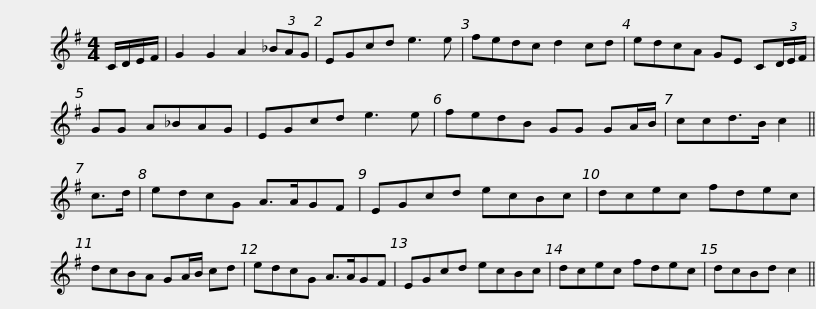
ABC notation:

X:1
L:1/8
M:4/4
I:linebreak $
K:G
V:1 treble
V:1
 C/D/E/F/ | G2 G2 A2 (3_BAG | EGcd e3 e | fedc d2 cd | edcA GE C(3D/E/F/ | %5
 GG A_BAG |$ EGcd e3 e | fedB GG GA/B/ | ccd>B c2 || c>d | %10
 edcG A>AGF | EGcd ecBc |$ dcec fdec | dcBA GA/B/ cd | edcG A>AGF | %15
 EGcd ecBc | dcec fdec | dcBd c2 || %18
